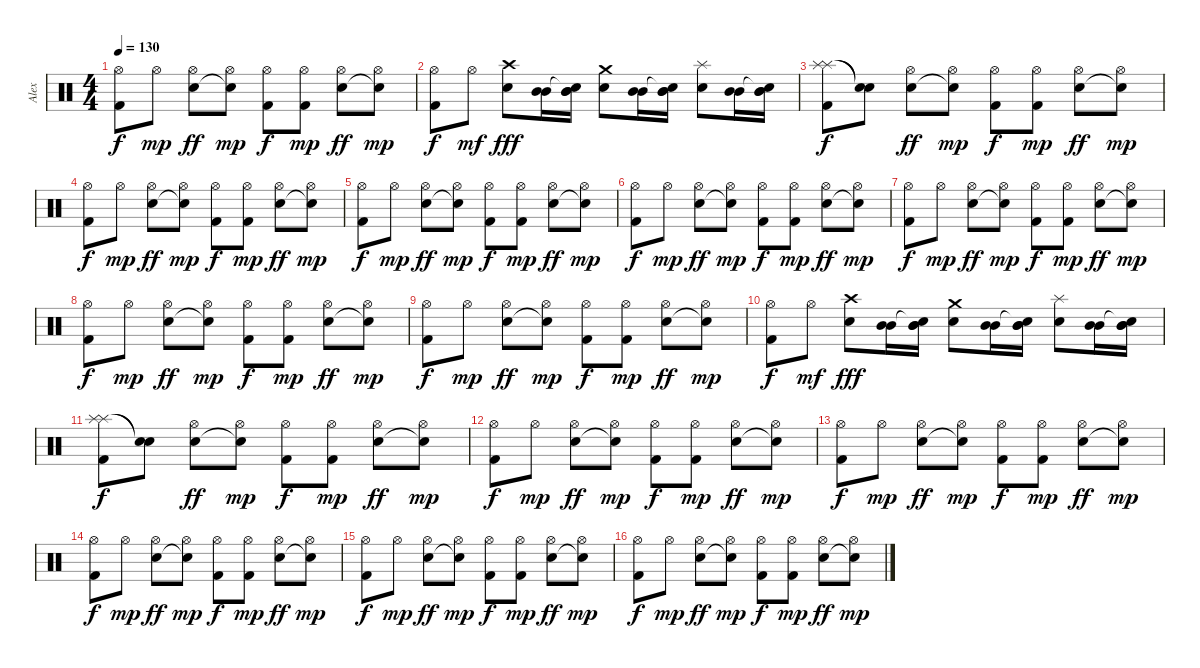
\track ("Alex" "Alex") {instrument percussion}
\staff {score}
\articulation defaults
\ts (4 4)
\tempo 130
\clef neutral
\ks c
("Hi-Hat (open)" "Kick (hit) 2").8{dy f} "Hi-Hat (open)".8{dy mp} ("Hi-Hat (open)" "Electric Snare (hit)").8{dy ff} ("Hi-Hat (open)" "Snare (hit)"{t}).8{dy mp} ("Hi-Hat (open)" "Kick (hit) 2").8{dy f} ("Hi-Hat (open)" "Kick (hit) 2").8{dy mp} ("Hi-Hat (open)" "Electric Snare (hit)").8{dy ff} ("Hi-Hat (open)" "Snare (hit)"{t}).8{dy mp} |
("Hi-Hat (open)" "Kick (hit) 2").8{dy f} "Hi-Hat (open)".8{dy mf} ("Crash high (hit)" "Electric Snare (hit)").8{dy fff} ("Mid Tom (hit)" "Mid Tom (hit)").16 ("Snare (hit)"{t} "Mid Tom (hit)" "Mid Tom (hit)").16 ("Crash medium (hit)" "Electric Snare (hit)").8 ("Mid Tom (hit)" "Mid Tom (hit)").16 ("Snare (hit)"{t} "Mid Tom (hit)" "Mid Tom (hit)").16 ("Splash (hit)" "Electric Snare (hit)").8 ("Mid Tom (hit)" "Mid Tom (hit)").16 ("Snare (hit)"{t} "Mid Tom (hit)" "Mid Tom (hit)").16 |
("Splash (hit)" "Splash (hit)" "Kick (hit) 2").8{dy f} ("Snare (hit)"{t} "Snare (hit)"{t}).8 ("Hi-Hat (open)" "Electric Snare (hit)").8{dy ff} ("Hi-Hat (open)" "Snare (hit)"{t}).8{dy mp} ("Hi-Hat (open)" "Kick (hit) 2").8{dy f} ("Hi-Hat (open)" "Kick (hit) 2").8{dy mp} ("Hi-Hat (open)" "Electric Snare (hit)").8{dy ff} ("Hi-Hat (open)" "Snare (hit)"{t}).8{dy mp} |
("Hi-Hat (open)" "Kick (hit) 2").8{dy f} "Hi-Hat (open)".8{dy mp} ("Hi-Hat (open)" "Electric Snare (hit)").8{dy ff} ("Hi-Hat (open)" "Snare (hit)"{t}).8{dy mp} ("Hi-Hat (open)" "Kick (hit) 2").8{dy f} ("Hi-Hat (open)" "Kick (hit) 2").8{dy mp} ("Hi-Hat (open)" "Electric Snare (hit)").8{dy ff} ("Hi-Hat (open)" "Snare (hit)"{t}).8{dy mp} |
("Hi-Hat (open)" "Kick (hit) 2").8{dy f} "Hi-Hat (open)".8{dy mp} ("Hi-Hat (open)" "Electric Snare (hit)").8{dy ff} ("Hi-Hat (open)" "Snare (hit)"{t}).8{dy mp} ("Hi-Hat (open)" "Kick (hit) 2").8{dy f} ("Hi-Hat (open)" "Kick (hit) 2").8{dy mp} ("Hi-Hat (open)" "Electric Snare (hit)").8{dy ff} ("Hi-Hat (open)" "Snare (hit)"{t}).8{dy mp} |
("Hi-Hat (open)" "Kick (hit) 2").8{dy f} "Hi-Hat (open)".8{dy mp} ("Hi-Hat (open)" "Electric Snare (hit)").8{dy ff} ("Hi-Hat (open)" "Snare (hit)"{t}).8{dy mp} ("Hi-Hat (open)" "Kick (hit) 2").8{dy f} ("Hi-Hat (open)" "Kick (hit) 2").8{dy mp} ("Hi-Hat (open)" "Electric Snare (hit)").8{dy ff} ("Hi-Hat (open)" "Snare (hit)"{t}).8{dy mp} |
("Hi-Hat (open)" "Kick (hit) 2").8{dy f} "Hi-Hat (open)".8{dy mp} ("Hi-Hat (open)" "Electric Snare (hit)").8{dy ff} ("Hi-Hat (open)" "Snare (hit)"{t}).8{dy mp} ("Hi-Hat (open)" "Kick (hit) 2").8{dy f} ("Hi-Hat (open)" "Kick (hit) 2").8{dy mp} ("Hi-Hat (open)" "Electric Snare (hit)").8{dy ff} ("Hi-Hat (open)" "Snare (hit)"{t}).8{dy mp} |
("Hi-Hat (open)" "Kick (hit) 2").8{dy f} "Hi-Hat (open)".8{dy mp} ("Hi-Hat (open)" "Electric Snare (hit)").8{dy ff} ("Hi-Hat (open)" "Snare (hit)"{t}).8{dy mp} ("Hi-Hat (open)" "Kick (hit) 2").8{dy f} ("Hi-Hat (open)" "Kick (hit) 2").8{dy mp} ("Hi-Hat (open)" "Electric Snare (hit)").8{dy ff} ("Hi-Hat (open)" "Snare (hit)"{t}).8{dy mp} |
("Hi-Hat (open)" "Kick (hit) 2").8{dy f} "Hi-Hat (open)".8{dy mp} ("Hi-Hat (open)" "Electric Snare (hit)").8{dy ff} ("Hi-Hat (open)" "Snare (hit)"{t}).8{dy mp} ("Hi-Hat (open)" "Kick (hit) 2").8{dy f} ("Hi-Hat (open)" "Kick (hit) 2").8{dy mp} ("Hi-Hat (open)" "Electric Snare (hit)").8{dy ff} ("Hi-Hat (open)" "Snare (hit)"{t}).8{dy mp} |
("Hi-Hat (open)" "Kick (hit) 2").8{dy f} "Hi-Hat (open)".8{dy mf} ("Crash high (hit)" "Electric Snare (hit)").8{dy fff} ("Mid Tom (hit)" "Mid Tom (hit)").16 ("Snare (hit)"{t} "Mid Tom (hit)" "Mid Tom (hit)").16 ("Crash medium (hit)" "Electric Snare (hit)").8 ("Mid Tom (hit)" "Mid Tom (hit)").16 ("Snare (hit)"{t} "Mid Tom (hit)" "Mid Tom (hit)").16 ("Splash (hit)" "Electric Snare (hit)").8 ("Mid Tom (hit)" "Mid Tom (hit)").16 ("Snare (hit)"{t} "Mid Tom (hit)" "Mid Tom (hit)").16 |
("Splash (hit)" "Splash (hit)" "Kick (hit) 2").8{dy f} ("Snare (hit)"{t} "Snare (hit)"{t}).8 ("Hi-Hat (open)" "Electric Snare (hit)").8{dy ff} ("Hi-Hat (open)" "Snare (hit)"{t}).8{dy mp} ("Hi-Hat (open)" "Kick (hit) 2").8{dy f} ("Hi-Hat (open)" "Kick (hit) 2").8{dy mp} ("Hi-Hat (open)" "Electric Snare (hit)").8{dy ff} ("Hi-Hat (open)" "Snare (hit)"{t}).8{dy mp} |
("Hi-Hat (open)" "Kick (hit) 2").8{dy f} "Hi-Hat (open)".8{dy mp} ("Hi-Hat (open)" "Electric Snare (hit)").8{dy ff} ("Hi-Hat (open)" "Snare (hit)"{t}).8{dy mp} ("Hi-Hat (open)" "Kick (hit) 2").8{dy f} ("Hi-Hat (open)" "Kick (hit) 2").8{dy mp} ("Hi-Hat (open)" "Electric Snare (hit)").8{dy ff} ("Hi-Hat (open)" "Snare (hit)"{t}).8{dy mp} |
("Hi-Hat (open)" "Kick (hit) 2").8{dy f} "Hi-Hat (open)".8{dy mp} ("Hi-Hat (open)" "Electric Snare (hit)").8{dy ff} ("Hi-Hat (open)" "Snare (hit)"{t}).8{dy mp} ("Hi-Hat (open)" "Kick (hit) 2").8{dy f} ("Hi-Hat (open)" "Kick (hit) 2").8{dy mp} ("Hi-Hat (open)" "Electric Snare (hit)").8{dy ff} ("Hi-Hat (open)" "Snare (hit)"{t}).8{dy mp} |
("Hi-Hat (open)" "Kick (hit) 2").8{dy f} "Hi-Hat (open)".8{dy mp} ("Hi-Hat (open)" "Electric Snare (hit)").8{dy ff} ("Hi-Hat (open)" "Snare (hit)"{t}).8{dy mp} ("Hi-Hat (open)" "Kick (hit) 2").8{dy f} ("Hi-Hat (open)" "Kick (hit) 2").8{dy mp} ("Hi-Hat (open)" "Electric Snare (hit)").8{dy ff} ("Hi-Hat (open)" "Snare (hit)"{t}).8{dy mp} |
("Hi-Hat (open)" "Kick (hit) 2").8{dy f} "Hi-Hat (open)".8{dy mp} ("Hi-Hat (open)" "Electric Snare (hit)").8{dy ff} ("Hi-Hat (open)" "Snare (hit)"{t}).8{dy mp} ("Hi-Hat (open)" "Kick (hit) 2").8{dy f} ("Hi-Hat (open)" "Kick (hit) 2").8{dy mp} ("Hi-Hat (open)" "Electric Snare (hit)").8{dy ff} ("Hi-Hat (open)" "Snare (hit)"{t}).8{dy mp} |
("Hi-Hat (open)" "Kick (hit) 2").8{dy f} "Hi-Hat (open)".8{dy mp} ("Hi-Hat (open)" "Electric Snare (hit)").8{dy ff} ("Hi-Hat (open)" "Snare (hit)"{t}).8{dy mp} ("Hi-Hat (open)" "Kick (hit) 2").8{dy f} ("Hi-Hat (open)" "Kick (hit) 2").8{dy mp} ("Hi-Hat (open)" "Electric Snare (hit)").8{dy ff} ("Hi-Hat (open)" "Snare (hit)"{t}).8{dy mp}
